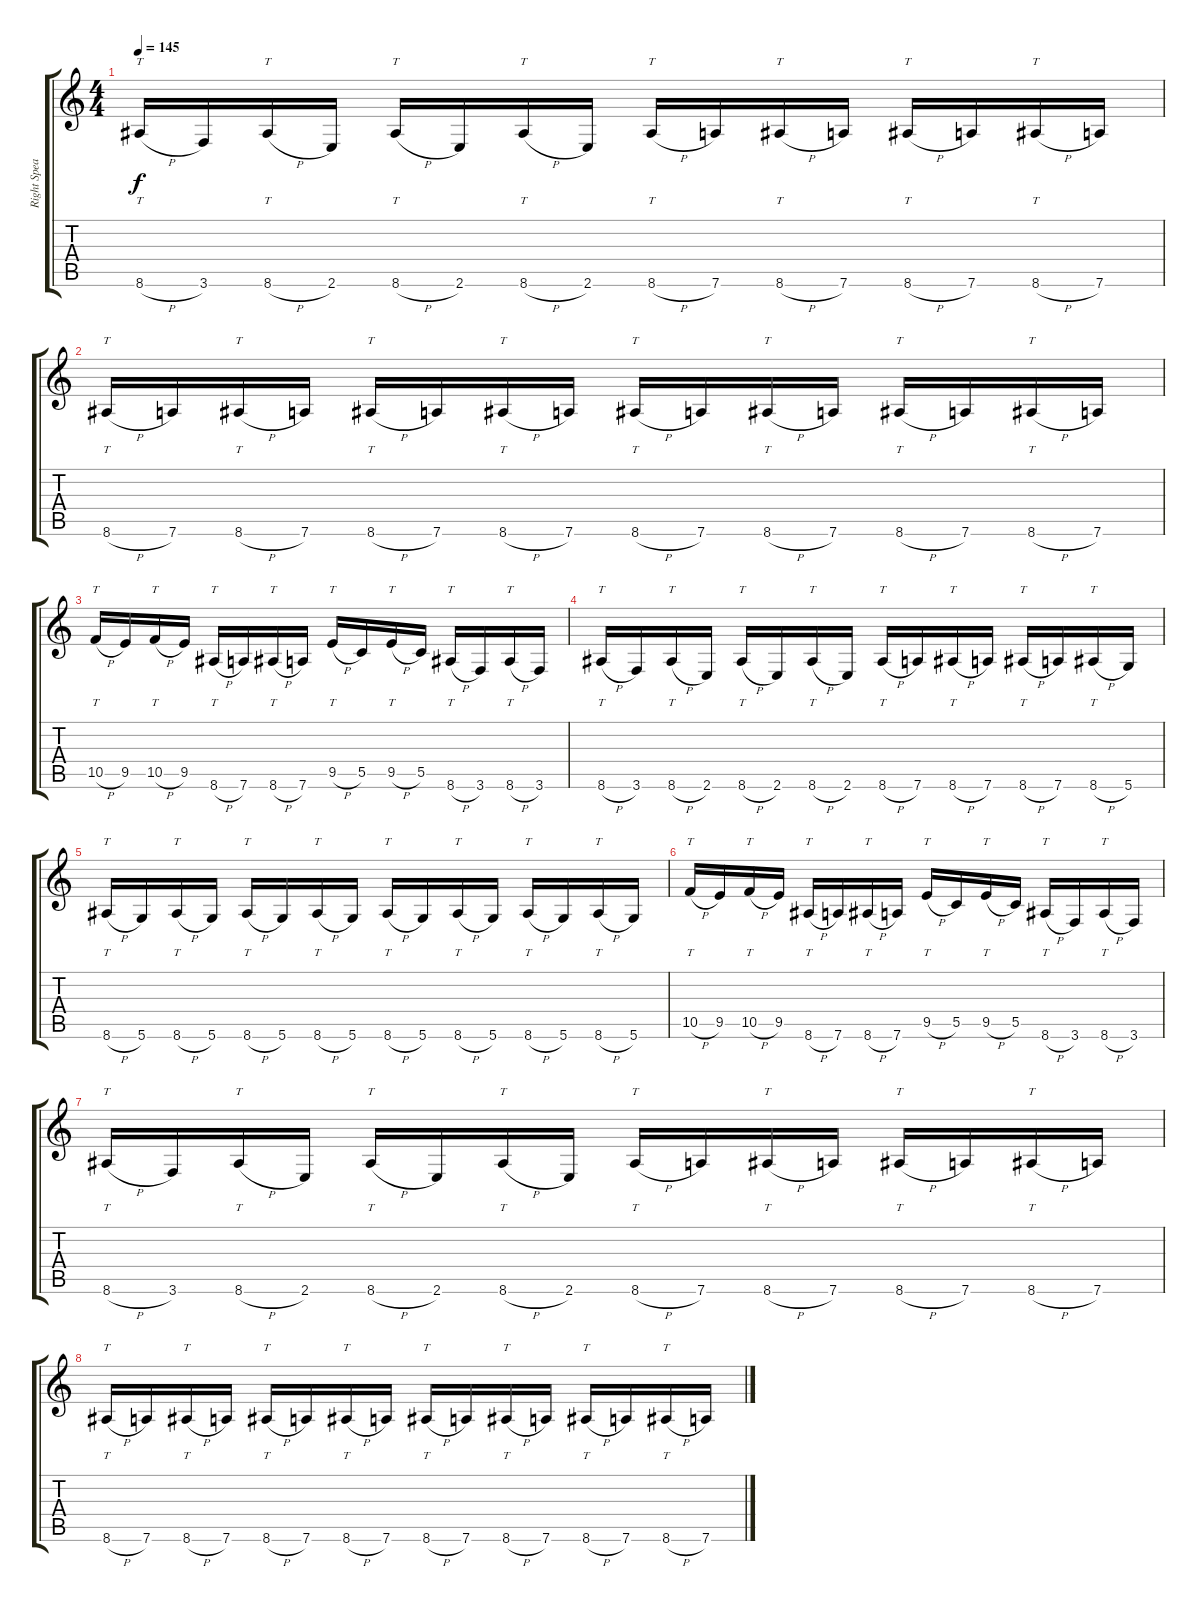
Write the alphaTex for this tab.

\track ("Right Speaker 1" "Right Spea") {instrument distortionguitar}
\staff {score tabs}
\tuning (D4 A3 F3 C3 G2 D2) {hide}
\ts (4 4)
\tempo 145
\clef g2
\ks c
8.6{h}.16{tt dy f} 3.6.16 8.6{h}.16{tt} 2.6.16 8.6{h}.16{tt} 2.6.16 8.6{h}.16{tt} 2.6.16 8.6{h}.16{tt} 7.6.16 8.6{h}.16{tt} 7.6.16 8.6{h}.16{tt} 7.6.16 8.6{h}.16{tt} 7.6.16 |
8.6{h}.16{tt} 7.6.16 8.6{h}.16{tt} 7.6.16 8.6{h}.16{tt} 7.6.16 8.6{h}.16{tt} 7.6.16 8.6{h}.16{tt} 7.6.16 8.6{h}.16{tt} 7.6.16 8.6{h}.16{tt} 7.6.16 8.6{h}.16{tt} 7.6.16 |
10.5{h}.16{tt} 9.5.16 10.5{h}.16{tt} 9.5.16 8.6{h}.16{tt} 7.6.16 8.6{h}.16{tt} 7.6.16 9.5{h}.16{tt} 5.5.16 9.5{h}.16{tt} 5.5.16 8.6{h}.16{tt} 3.6.16 8.6{h}.16{tt} 3.6.16 |
8.6{h}.16{tt} 3.6.16 8.6{h}.16{tt} 2.6.16 8.6{h}.16{tt} 2.6.16 8.6{h}.16{tt} 2.6.16 8.6{h}.16{tt} 7.6.16 8.6{h}.16{tt} 7.6.16 8.6{h}.16{tt} 7.6.16 8.6{h}.16{tt} 5.6.16 |
8.6{h}.16{tt} 5.6.16 8.6{h}.16{tt} 5.6.16 8.6{h}.16{tt} 5.6.16 8.6{h}.16{tt} 5.6.16 8.6{h}.16{tt} 5.6.16 8.6{h}.16{tt} 5.6.16 8.6{h}.16{tt} 5.6.16 8.6{h}.16{tt} 5.6.16 |
10.5{h}.16{tt} 9.5.16 10.5{h}.16{tt} 9.5.16 8.6{h}.16{tt} 7.6.16 8.6{h}.16{tt} 7.6.16 9.5{h}.16{tt} 5.5.16 9.5{h}.16{tt} 5.5.16 8.6{h}.16{tt} 3.6.16 8.6{h}.16{tt} 3.6.16 |
8.6{h}.16{tt} 3.6.16 8.6{h}.16{tt} 2.6.16 8.6{h}.16{tt} 2.6.16 8.6{h}.16{tt} 2.6.16 8.6{h}.16{tt} 7.6.16 8.6{h}.16{tt} 7.6.16 8.6{h}.16{tt} 7.6.16 8.6{h}.16{tt} 7.6.16 |
8.6{h}.16{tt} 7.6.16 8.6{h}.16{tt} 7.6.16 8.6{h}.16{tt} 7.6.16 8.6{h}.16{tt} 7.6.16 8.6{h}.16{tt} 7.6.16 8.6{h}.16{tt} 7.6.16 8.6{h}.16{tt} 7.6.16 8.6{h}.16{tt} 7.6.16
